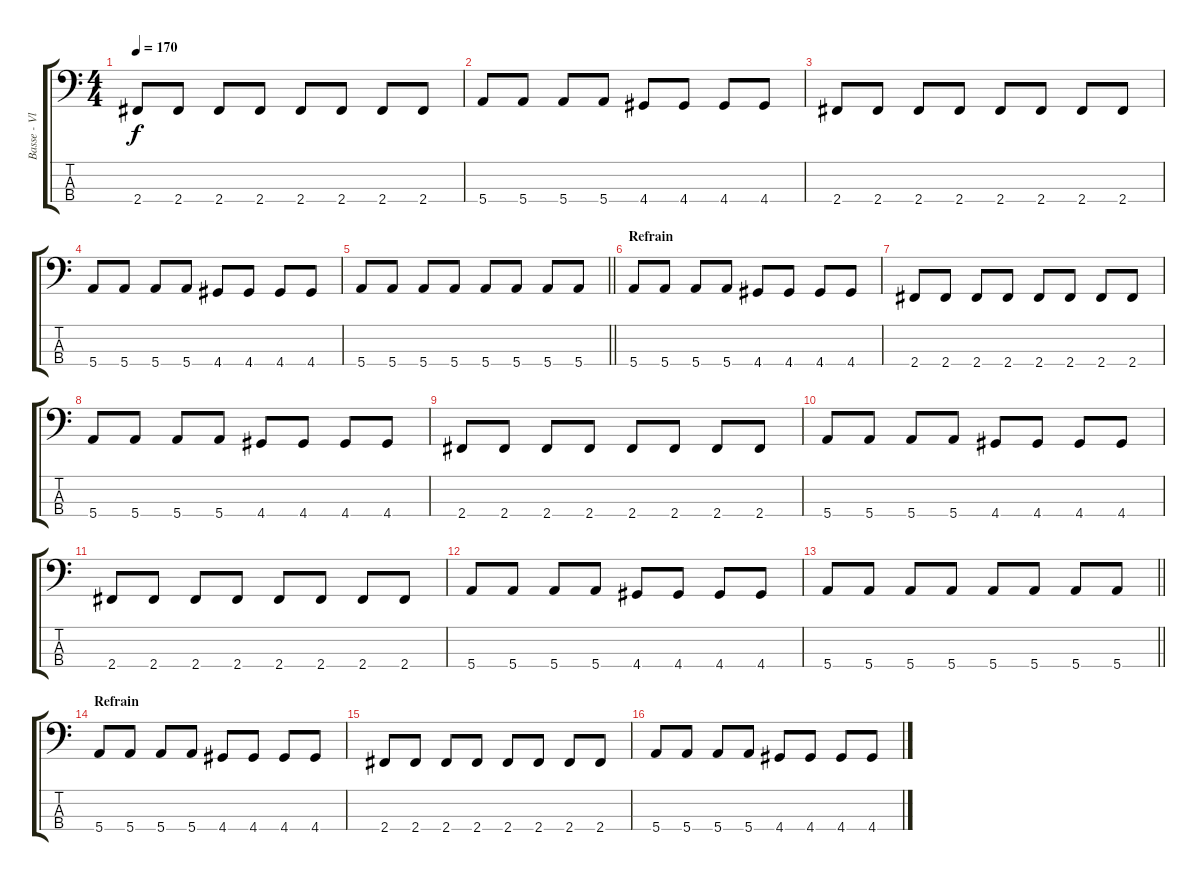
\track ("Basse - Vlad" "Basse - Vl") {instrument electricbasspick}
\staff {score tabs}
\tuning (G2 D2 A1 E1) {hide}
\ts (4 4)
\tempo 170
\clef f4
\ks c
2.4.8{dy f} 2.4.8 2.4.8 2.4.8 2.4.8 2.4.8 2.4.8 2.4.8 |
5.4.8 5.4.8 5.4.8 5.4.8 4.4.8 4.4.8 4.4.8 4.4.8 |
2.4.8 2.4.8 2.4.8 2.4.8 2.4.8 2.4.8 2.4.8 2.4.8 |
5.4.8 5.4.8 5.4.8 5.4.8 4.4.8 4.4.8 4.4.8 4.4.8 |
\barLineRight lightlight
5.4.8 5.4.8 5.4.8 5.4.8 5.4.8 5.4.8 5.4.8 5.4.8 |
\section ("" "Refrain")
5.4.8 5.4.8 5.4.8 5.4.8 4.4.8 4.4.8 4.4.8 4.4.8 |
2.4.8 2.4.8 2.4.8 2.4.8 2.4.8 2.4.8 2.4.8 2.4.8 |
5.4.8 5.4.8 5.4.8 5.4.8 4.4.8 4.4.8 4.4.8 4.4.8 |
2.4.8 2.4.8 2.4.8 2.4.8 2.4.8 2.4.8 2.4.8 2.4.8 |
5.4.8 5.4.8 5.4.8 5.4.8 4.4.8 4.4.8 4.4.8 4.4.8 |
2.4.8 2.4.8 2.4.8 2.4.8 2.4.8 2.4.8 2.4.8 2.4.8 |
5.4.8 5.4.8 5.4.8 5.4.8 4.4.8 4.4.8 4.4.8 4.4.8 |
\barLineRight lightlight
5.4.8 5.4.8 5.4.8 5.4.8 5.4.8 5.4.8 5.4.8 5.4.8 |
\section ("" "Refrain")
5.4.8 5.4.8 5.4.8 5.4.8 4.4.8 4.4.8 4.4.8 4.4.8 |
2.4.8 2.4.8 2.4.8 2.4.8 2.4.8 2.4.8 2.4.8 2.4.8 |
5.4.8 5.4.8 5.4.8 5.4.8 4.4.8 4.4.8 4.4.8 4.4.8
